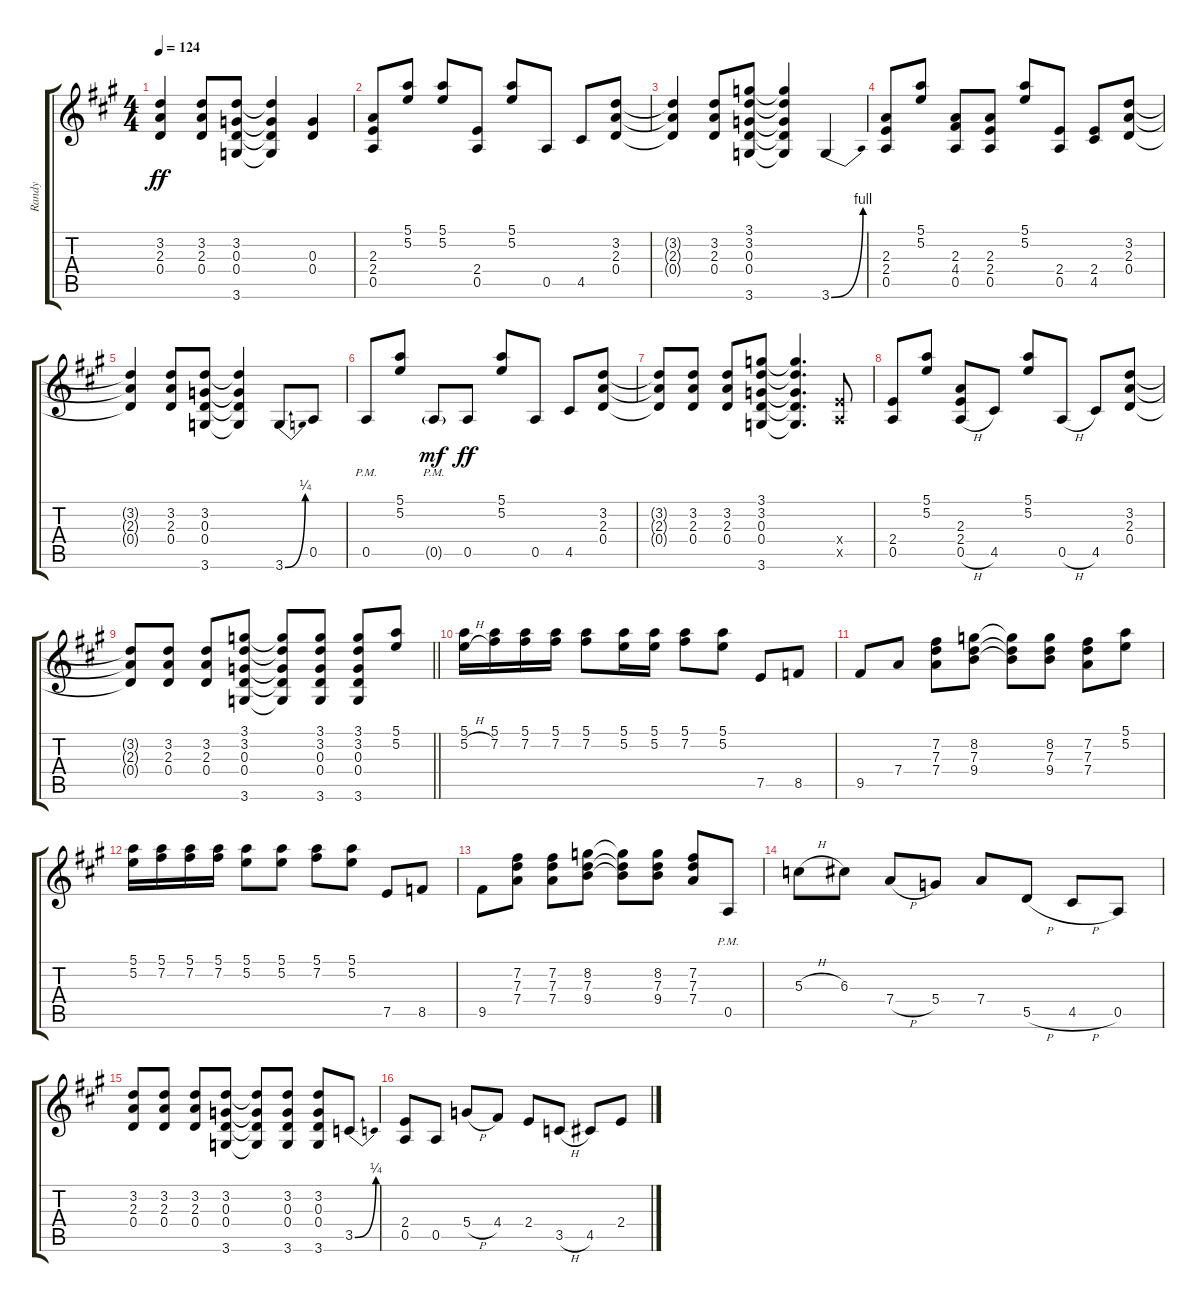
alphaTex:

\track ("Randy" "Randy") {instrument distortionguitar}
\staff {score tabs}
\tuning (E4 B3 G3 D3 A2 E2) {hide}
\ts (4 4)
\tempo 124
\clef g2
\ks a
(3.2{t} 2.3{t} 0.4{t}).4{dy ff} (3.2 2.3 0.4).8 (3.2 0.3 0.4 3.6).8 (3.2{t} 0.3{t} 0.4{t} 3.6{t}).4 (0.3 0.4).4 |
(2.3 2.4 0.5).8 (5.1 5.2).8 (5.1 5.2).8 (2.4 0.5).8 (5.1 5.2).8 0.5.8 4.5.8 (3.2 2.3 0.4).8 |
(3.2{t} 2.3{t} 0.4{t}).4 (3.2 2.3 0.4).8 (3.1 3.2 0.3 0.4 3.6).8 (3.1{t} 3.2{t} 0.3{t} 0.4{t} 3.6{t}).4 3.6{be (bend 0 0 60 4)}.4 |
(2.3 2.4 0.5).8 (5.1 5.2).8 (2.3 4.4 0.5).8 (2.3 2.4 0.5).8 (5.1 5.2).8 (2.4 0.5).8 (2.4 4.5).8 (3.2 2.3 0.4).8 |
(3.2{t} 2.3{t} 0.4{t}).4 (3.2 2.3 0.4).8 (3.2 0.3 0.4 3.6).8 (3.2{t} 0.3{t} 0.4{t} 3.6{t}).4 3.6{be (bend 0 0 60 1)}.8 0.5.8 |
0.5{pm}.8 (5.1 5.2).8 0.5{g pm}.8{dy mf} 0.5.8{dy ff} (5.1 5.2).8 0.5.8 4.5.8 (3.2 2.3 0.4).8 |
(3.2{t} 2.3{t} 0.4{t}).8 (3.2 2.3 0.4).8 (3.2 2.3 0.4).8 (3.1 3.2 0.3 0.4 3.6).8 (3.1{t} 3.2{t} 0.3{t} 0.4{t} 3.6{t}).4{d} (2.4{x} 0.5{x}).8 |
(2.4 0.5).8 (5.1 5.2).8 (2.3 2.4 0.5{h}).8 4.5.8 (5.1 5.2).8 0.5{h}.8 4.5.8 (3.2 2.3 0.4).8 |
\barLineRight lightlight
(3.2{t} 2.3{t} 0.4{t}).8 (3.2 2.3 0.4).8 (3.2 2.3 0.4).8 (3.1 3.2 0.3 0.4 3.6).8 (3.1{t} 3.2{t} 0.3{t} 0.4{t} 3.6{t}).8 (3.1 3.2 0.3 0.4 3.6).8 (3.1 3.2 0.3 0.4 3.6).8 (5.1 5.2).8 |
(5.1 5.2{h}).16 (5.1 7.2).16 (5.1 7.2).16 (5.1 7.2).16 (5.1 7.2).8 (5.1 5.2).16 (5.1 5.2).16 (5.1 7.2).8 (5.1 5.2).8 7.5.8 8.5.8 |
9.5.8 7.4.8 (7.2 7.3 7.4).8 (8.2 7.3 9.4).8 (8.2{t} 7.3{t} 9.4{t}).8 (8.2 7.3 9.4).8 (7.2 7.3 7.4).8 (5.1 5.2).8 |
(5.1 5.2).16 (5.1 7.2).16 (5.1 7.2).16 (5.1 7.2).16 (5.1 5.2).8 (5.1 5.2).8 (5.1 7.2).8 (5.1 5.2).8 7.5.8 8.5.8 |
9.5.8 (7.2 7.3 7.4).8 (7.2 7.3 7.4).8 (8.2 7.3 9.4).8 (8.2{t} 7.3{t} 9.4{t}).8 (8.2 7.3 9.4).8 (7.2 7.3 7.4).8 0.5{pm}.8 |
5.3{h}.8 6.3.8 7.4{h}.8 5.4.8 7.4.8 5.5{h}.8 4.5{h}.8 0.5.8 |
(3.2 2.3 0.4).8 (3.2 2.3 0.4).8 (3.2 2.3 0.4).8 (3.2 0.3 0.4 3.6).8 (3.2{t} 0.3{t} 0.4{t} 3.6{t}).8 (3.2 0.3 0.4 3.6).8 (3.2 0.3 0.4 3.6).8 3.5{be (bend 0 0 60 1)}.8 |
(2.4 0.5).8 0.5.8 5.4{h}.8 4.4.8 2.4.8 3.5{h}.8 4.5.8 2.4.8
